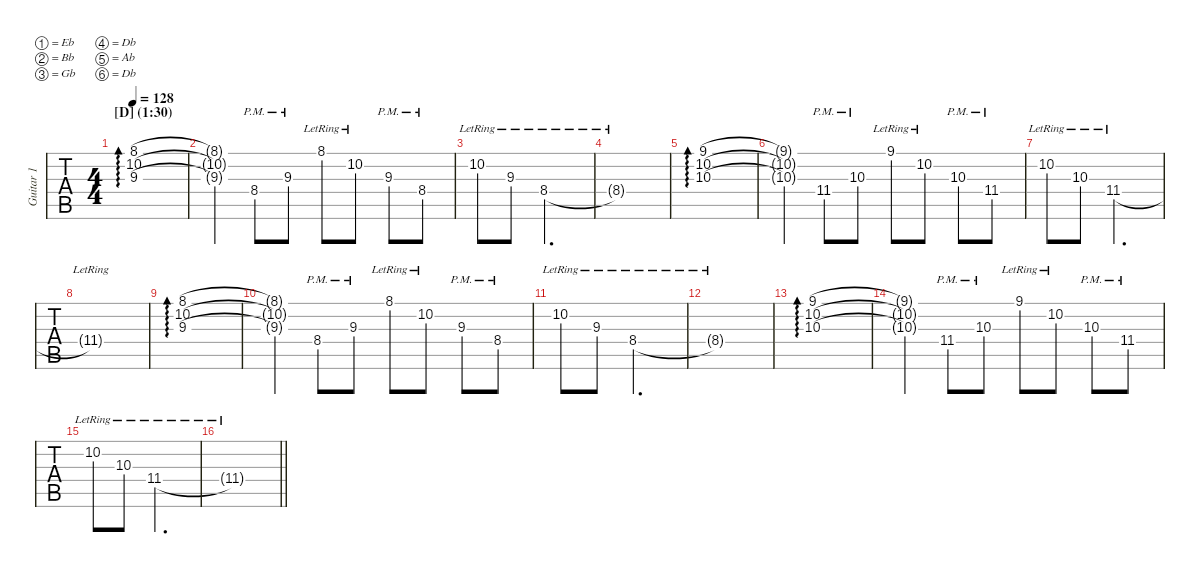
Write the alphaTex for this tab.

\defaultSystemsLayout 4
\hideDynamics
\bracketExtendMode nobrackets
\multiTrackTrackNamePolicy allsystems
\firstSystemTrackNameMode fullname
\otherSystemsTrackNameMode fullname
\otherSystemsTrackNameOrientation horizontal
\track ("Guitar 1" "Guitar 1") {instrument overdrivenguitar}
\staff {tabs}
\tuning (Eb4 Bb3 Gb3 Db3 Ab2 Db2)
\ts (4 4)
\section ("D" "(1:30)")
\scale
1.02482
\tempo 128
\accidentals auto
\clef g2
\ottava regular
\simile none
\ks aminor
(9.3{acc x} 10.2{acc x} 8.1{acc #}).1{ad 0 dy mf} |
\scale
0.975178 (9.3{t acc x} 10.2{t acc x} 8.1{t acc #}).4 8.4{pm acc #}.8 9.3{pm acc x}.8 8.1{lr acc #}.8 10.2{lr acc x}.8 9.3{pm acc x}.8 8.4{pm acc #}.8 |
\scale
1.02441 10.2{lr acc x}.8 9.3{lr acc x}.8 8.4{lr acc #}.2{d} |
\scale
0.975587 8.4{lr t acc #}.1 |
\scale
1.02216 (10.3{acc #} 10.2{acc x} 9.1{acc #}).1{ad 0} |
\scale
0.977845 (10.3{t acc #} 10.2{t acc x} 9.1{t acc #}).4 11.4{pm acc #}.8 10.3{pm acc #}.8 9.1{lr acc #}.8 10.2{lr acc x}.8 10.3{pm acc #}.8 11.4{pm acc #}.8 |
10.2{lr acc x}.8 10.3{lr acc #}.8 11.4{lr acc #}.2{d} |
11.4{lr t acc #}.1 |
\scale
1.01891 (9.3{acc x} 10.2{acc x} 8.1{acc #}).1{ad 0} |
\scale
0.981087 (9.3{t acc x} 10.2{t acc x} 8.1{t acc #}).4 8.4{pm acc #}.8 9.3{pm acc x}.8 8.1{lr acc #}.8 10.2{lr acc x}.8 9.3{pm acc x}.8 8.4{pm acc #}.8 |
\scale
1.02186 10.2{lr acc x}.8 9.3{lr acc x}.8 8.4{lr acc #}.2{d} |
\scale
0.978143 8.4{lr t acc #}.1 |
\scale
1.01995 (10.3{acc #} 10.2{acc x} 9.1{acc #}).1{ad 0} |
\scale
0.980049 (10.3{t acc #} 10.2{t acc x} 9.1{t acc #}).4 11.4{pm acc #}.8 10.3{pm acc #}.8 9.1{lr acc #}.8 10.2{lr acc x}.8 10.3{pm acc #}.8 11.4{pm acc #}.8 |
\scale
1.02248 10.2{lr acc x}.8 10.3{lr acc #}.8 11.4{lr acc #}.2{d} |
\scale
0.97752
\barLineRight lightlight
11.4{lr t acc #}.1
